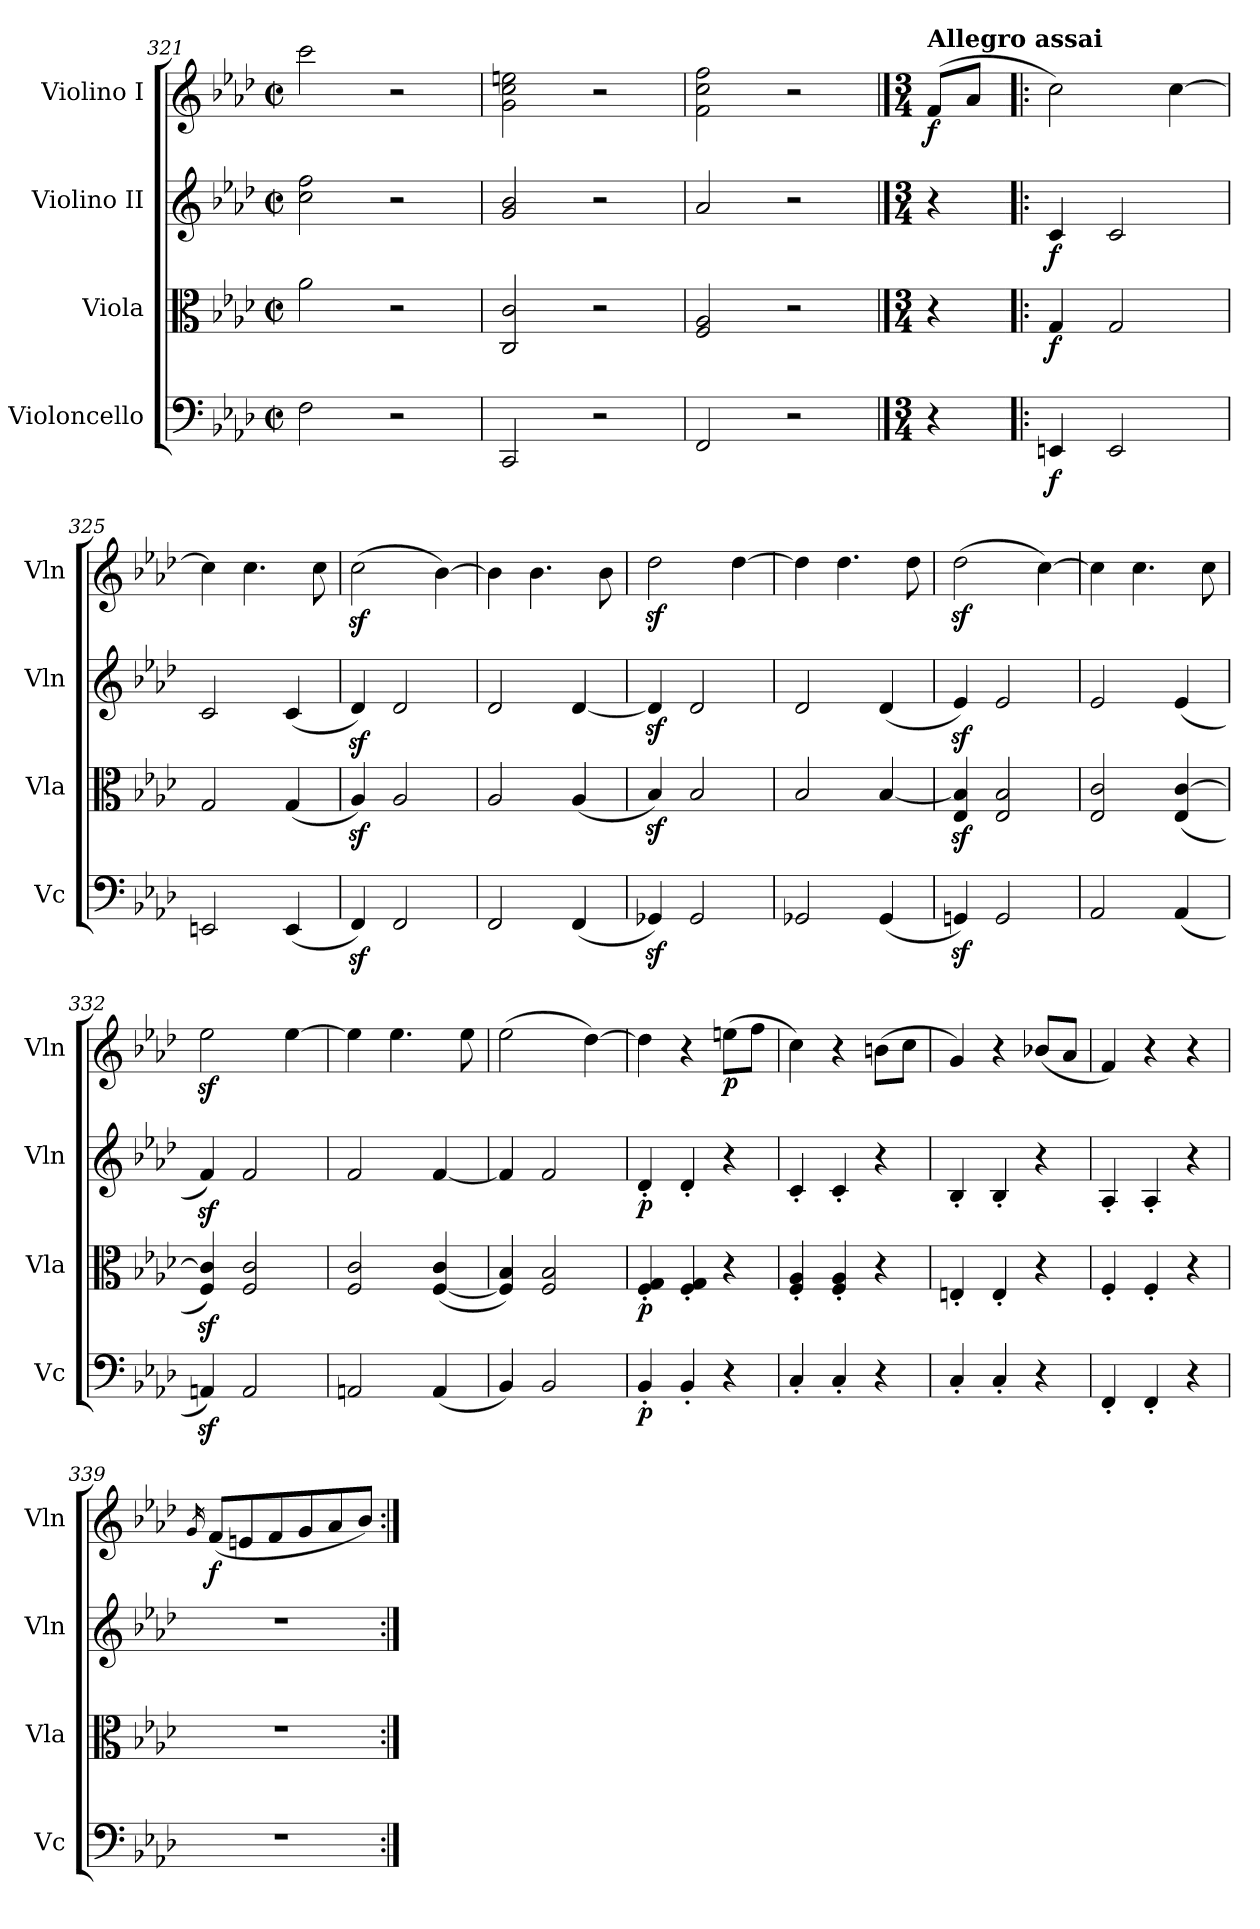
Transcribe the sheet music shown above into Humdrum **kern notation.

**kern	**dynam	**kern	**dynam	**kern	**dynam	**kern	**dynam
*part4	*part4	*part3	*part3	*part2	*part2	*part1	*part1
*staff4	*staff4	*staff3	*staff3	*staff2	*staff2	*staff1	*staff1
*I"Violoncello	*	*I"Viola	*	*I"Violino II	*	*I"Violino I	*
*I'Vc	*	*I'Vla	*	*I'Vln	*	*I'Vln	*
*clefF4	*	*clefC3	*	*clefG2	*	*clefG2	*
*k[b-e-a-d-]	*	*k[b-e-a-d-]	*	*k[b-e-a-d-]	*	*k[b-e-a-d-]	*
*M2/2	*	*M2/2	*	*M2/2	*	*M2/2	*
*met(c|)	*	*met(c|)	*	*met(c|)	*	*met(c|)	*
=321	=321	=321	=321	=321	=321	=321	=321
2F\	.	2a-\	.	2cc\ 2ff\	.	2ccc\	.
2r	.	2r	.	2r	.	2r	.
=322	=322	=322	=322	=322	=322	=322	=322
2CC/	.	2C/ 2c/	.	2g/ 2b-/	.	2g\ 2cc\ 2een\	.
2r	.	2r	.	2r	.	2r	.
=323	=323	=323	=323	=323	=323	=323	=323
2FF/	.	2F/ 2A-/	.	2a-/	.	2f\ 2cc\ 2ff\	.
2r	.	2r	.	2r	.	2r	.
!!LO:PB:g=z
==323X1	==323X1	==323X1	==323X1	==323X1	==323X1	==323X1	==323X1
*M3/4	*	*M3/4	*	*M3/4	*	*M3/4	*
!	!	!	!	!	!	!LO:TX:a:B:t=Allegro assai	!
!	!	!	!	!	!	!	!LO:DY:b
4r	.	4r	.	4r	.	(8f/L	f
.	.	.	.	.	.	8a-/J	.
=324!|:	=324!|:	=324!|:	=324!|:	=324!|:	=324!|:	=324!|:	=324!|:
!	!LO:DY:b	!	!LO:DY:b	!	!LO:DY:b	!	!
4EEn/	f	4G/	f	4c/	f	2cc\)	.
2EE/	.	2G/	.	2c/	.	.	.
.	.	.	.	.	.	[4cc\	.
=325	=325	=325	=325	=325	=325	=325	=325
2EEn/	.	2G/	.	2c/	.	4cc\]	.
.	.	.	.	.	.	4.cc\	.
(4EE/	.	(4G/	.	(4c/	.	.	.
.	.	.	.	.	.	8cc\	.
=326	=326	=326	=326	=326	=326	=326	=326
4FFz</)	.	4A-z</)	.	4d-z</)	.	(2ccz<\	.
2FF/	.	2A-/	.	2d-/	.	.	.
.	.	.	.	.	.	[4b-\)	.
=327	=327	=327	=327	=327	=327	=327	=327
2FF/	.	2A-/	.	2d-/	.	4b-\]	.
.	.	.	.	.	.	4.b-\	.
(4FF/	.	(4A-/	.	[4d-/	.	.	.
.	.	.	.	.	.	8b-\	.
=328	=328	=328	=328	=328	=328	=328	=328
4GG-Xz</)	.	4B-z</)	.	4d-z</]	.	2dd-z<\	.
2GG-/	.	2B-/	.	2d-/	.	.	.
.	.	.	.	.	.	[4dd-\	.
=329	=329	=329	=329	=329	=329	=329	=329
2GG-X/	.	2B-/	.	2d-/	.	4dd-\]	.
.	.	.	.	.	.	4.dd-\	.
(4GG-/	.	[4B-/	.	(4d-/	.	.	.
.	.	.	.	.	.	8dd-\	.
=330	=330	=330	=330	=330	=330	=330	=330
4GGnz</)	.	4E-/z< 4B-/]z<	.	4e-z</)	.	(2dd-z<\	.
2GG/	.	2E-/ 2B-/	.	2e-/	.	.	.
.	.	.	.	.	.	[4cc\)	.
=331	=331	=331	=331	=331	=331	=331	=331
2AA-/	.	2E-/ 2c/	.	2e-/	.	4cc\]	.
.	.	.	.	.	.	4.cc\	.
(4AA-/	.	(4E-/ [4c/	.	(4e-/	.	.	.
.	.	.	.	.	.	8cc\	.
=332	=332	=332	=332	=332	=332	=332	=332
4AAnz</)	.	4F/z< 4c/]z<)	.	4fz</)	.	2ee-z<\	.
2AA/	.	2F/ 2c/	.	2f/	.	.	.
.	.	.	.	.	.	[4ee-\	.
=333	=333	=333	=333	=333	=333	=333	=333
2AAn/	.	2F/ 2c/	.	2f/	.	4ee-\]	.
.	.	.	.	.	.	4.ee-\	.
(4AA/	.	([4F/ 4c/	.	[4f/	.	.	.
.	.	.	.	.	.	8ee-\	.
=334	=334	=334	=334	=334	=334	=334	=334
4BB-/)	.	4F/] 4B-/)	.	4f/]	.	(2ee-\	.
2BB-/	.	2F/ 2B-/	.	2f/	.	.	.
.	.	.	.	.	.	[4dd-\)	.
=335	=335	=335	=335	=335	=335	=335	=335
!	!LO:DY:b	!	!LO:DY:b	!	!LO:DY:b	!	!
4BB-'/	p	4F/' 4G/'	p	4d-'/	p	4dd-\]	.
4BB-'/	.	4F/' 4G/'	.	4d-'/	.	4r	.
!	!	!	!	!	!	!	!LO:DY:b
4r	.	4r	.	4r	.	(8een\L	p
.	.	.	.	.	.	8ff\J	.
!!LO:LB:g=z
=336	=336	=336	=336	=336	=336	=336	=336
4C'/	.	4F/' 4A-/'	.	4c'/	.	4cc\)	.
4C'/	.	4F/' 4A-/'	.	4c'/	.	4r	.
4r	.	4r	.	4r	.	(8bn\L	.
.	.	.	.	.	.	8cc\J	.
=337	=337	=337	=337	=337	=337	=337	=337
4C'/	.	4En'/	.	4B-'/	.	4g/)	.
4C'/	.	4E'/	.	4B-'/	.	4r	.
4r	.	4r	.	4r	.	(8b-X/L	.
.	.	.	.	.	.	8a-/J	.
=338	=338	=338	=338	=338	=338	=338	=338
4FF'/	.	4F'/	.	4A-'/	.	4f/)	.
4FF'/	.	4F'/	.	4A-'/	.	4r	.
4r	.	4r	.	4r	.	4r	.
=339	=339	=339	=339	=339	=339	=339	=339
.	.	.	.	.	.	16qg/	.
!	!	!	!	!	!	!	!LO:DY:b
2.r	.	2.r	.	2.r	.	(8f/L	f
.	.	.	.	.	.	8en/	.
.	.	.	.	.	.	8f/	.
.	.	.	.	.	.	8g/	.
.	.	.	.	.	.	8a-/	.
.	.	.	.	.	.	8b-/J)	.
=:|!	=:|!	=:|!	=:|!	=:|!	=:|!	=:|!	=:|!
*-	*-	*-	*-	*-	*-	*-	*-
